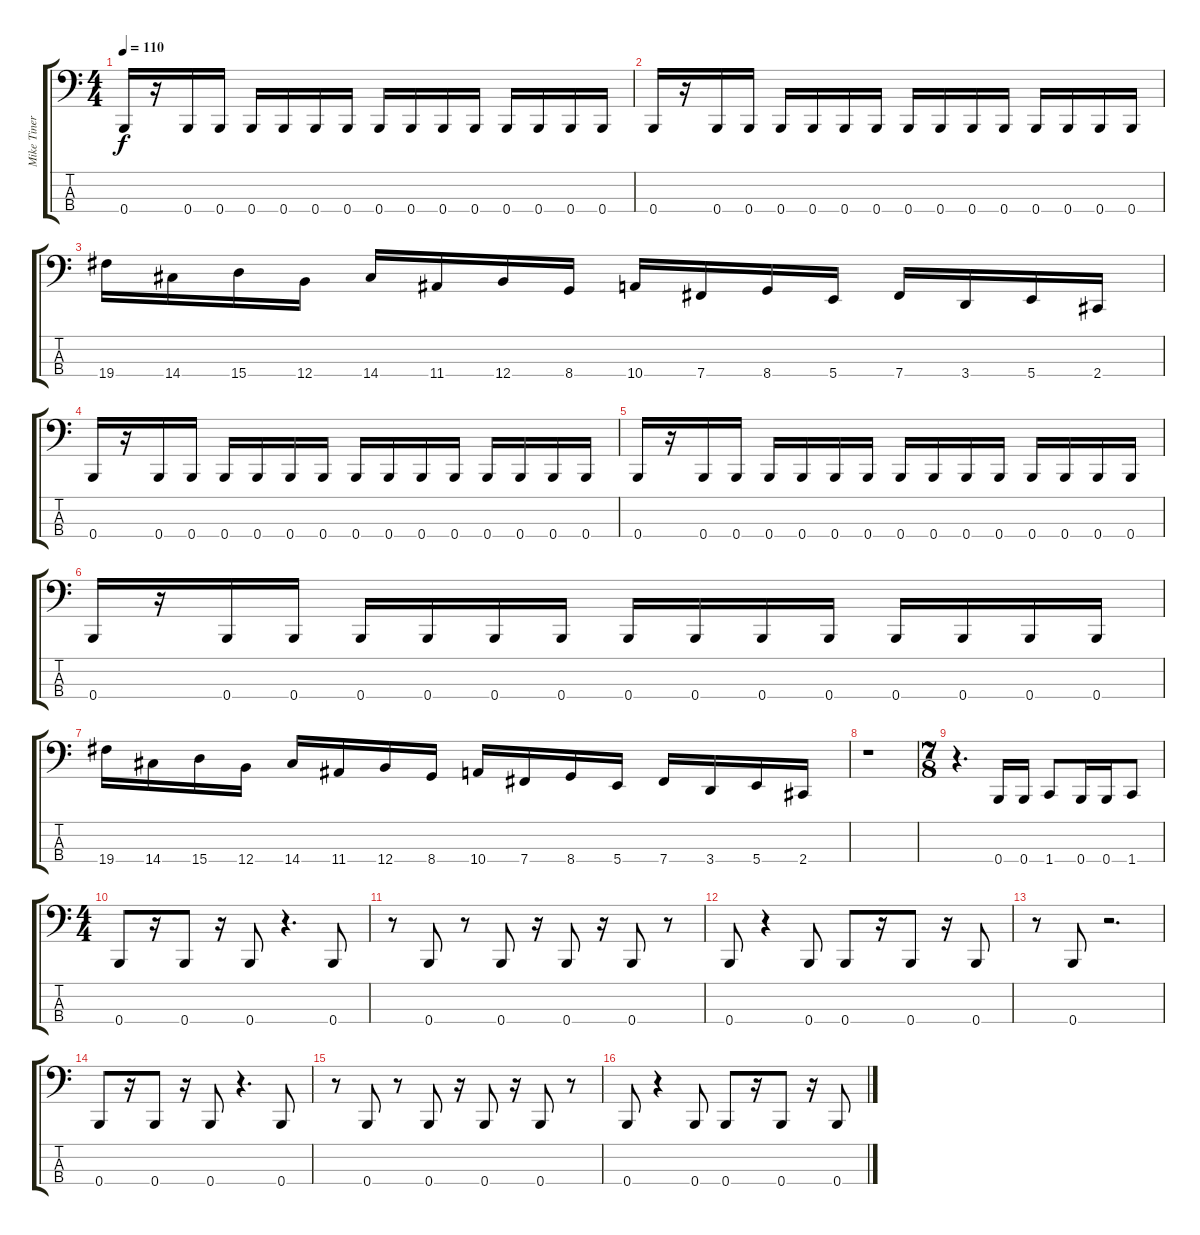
\track ("Mike Tiner (Bass)" "Mike Tiner") {instrument electricbassfinger}
\staff {score tabs}
\tuning (E2 B1 Gb1 B0) {hide}
\ts (4 4)
\tempo 110
\clef f4
\ks c
0.4.16{dy f} r.16 0.4.16 0.4.16 0.4.16 0.4.16 0.4.16 0.4.16 0.4.16 0.4.16 0.4.16 0.4.16 0.4.16 0.4.16 0.4.16 0.4.16 |
0.4.16 r.16 0.4.16 0.4.16 0.4.16 0.4.16 0.4.16 0.4.16 0.4.16 0.4.16 0.4.16 0.4.16 0.4.16 0.4.16 0.4.16 0.4.16 |
19.4.16 14.4.16 15.4.16 12.4.16 14.4.16 11.4.16 12.4.16 8.4.16 10.4.16 7.4.16 8.4.16 5.4.16 7.4.16 3.4.16 5.4.16 2.4.16 |
0.4.16 r.16 0.4.16 0.4.16 0.4.16 0.4.16 0.4.16 0.4.16 0.4.16 0.4.16 0.4.16 0.4.16 0.4.16 0.4.16 0.4.16 0.4.16 |
0.4.16 r.16 0.4.16 0.4.16 0.4.16 0.4.16 0.4.16 0.4.16 0.4.16 0.4.16 0.4.16 0.4.16 0.4.16 0.4.16 0.4.16 0.4.16 |
0.4.16 r.16 0.4.16 0.4.16 0.4.16 0.4.16 0.4.16 0.4.16 0.4.16 0.4.16 0.4.16 0.4.16 0.4.16 0.4.16 0.4.16 0.4.16 |
19.4.16 14.4.16 15.4.16 12.4.16 14.4.16 11.4.16 12.4.16 8.4.16 10.4.16 7.4.16 8.4.16 5.4.16 7.4.16 3.4.16 5.4.16 2.4.16 |
r.1 |
\ts (7 8)
r.4{d} 0.4.16 0.4.16 1.4.8 0.4.16 0.4.16 1.4.8 |
\ts (4 4)
0.4.8 r.16 0.4.8 r.16 0.4.8 r.4{d} 0.4.8 |
r.8 0.4.8 r.8 0.4.8 r.16 0.4.8 r.16 0.4.8 r.8 |
0.4.8 r.4 0.4.8 0.4.8 r.16 0.4.8 r.16 0.4.8 |
r.8 0.4.8 r.2{d} |
0.4.8 r.16 0.4.8 r.16 0.4.8 r.4{d} 0.4.8 |
r.8 0.4.8 r.8 0.4.8 r.16 0.4.8 r.16 0.4.8 r.8 |
0.4.8 r.4 0.4.8 0.4.8 r.16 0.4.8 r.16 0.4.8
